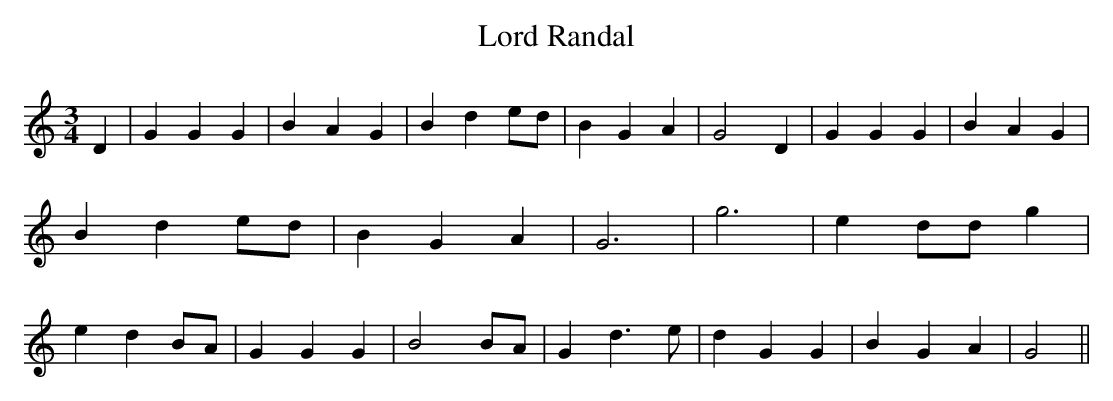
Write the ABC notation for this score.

X:1
T:Lord Randal
M:3/4
L:1/4
K:C
 D| G G G| B A G| B d e/2d/2| B G A| G2 D| G G G| B A G| B de/2-d/2|\
 B G A| G3| g3| e d/2d/2 g| e d B/2A/2| G G G| B2 B/2A/2| G d3/2 e/2|\
 d G G| B G A| G2||
